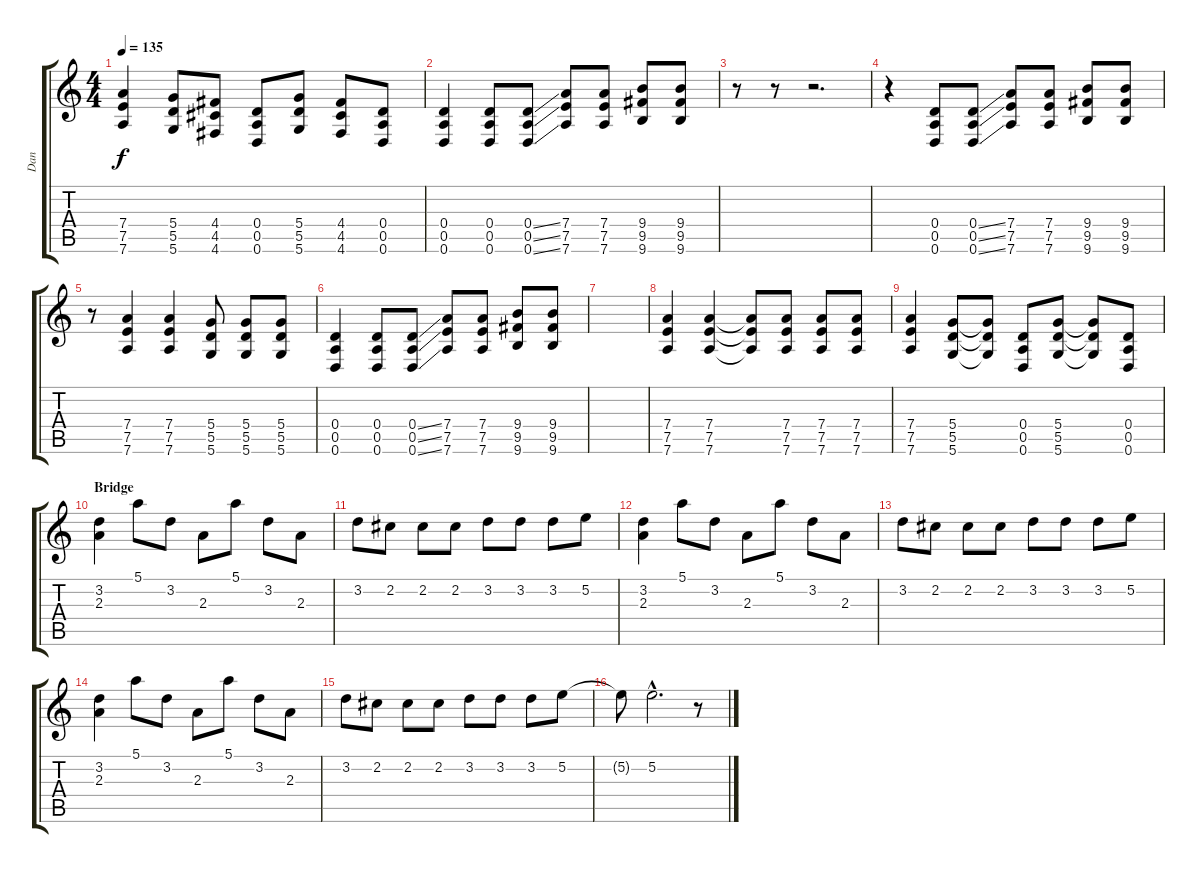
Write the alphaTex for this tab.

\track ("Dan" "Dan") {instrument distortionguitar}
\staff {score tabs}
\tuning (E4 B3 G3 D3 A2 D2) {hide}
\ts (4 4)
\tempo 135
\clef g2
\ks c
(7.4 7.5 7.6).4{dy f} (5.4 5.5 5.6).8 (4.4 4.5 4.6).8 (0.4 0.5 0.6).8 (5.4 5.5 5.6).8 (4.4 4.5 4.6).8 (0.4 0.5 0.6).8 |
(0.4 0.5 0.6).4 (0.4 0.5 0.6).8 (0.4{ss} 0.5{ss} 0.6{ss}).8 (7.4 7.5 7.6).8 (7.4 7.5 7.6).8 (9.4 9.5 9.6).8 (9.4 9.5 9.6).8 |
r.8 r.8 r.2{d} |
r.4 (0.4 0.5 0.6).8 (0.4{ss} 0.5{ss} 0.6{ss}).8 (7.4 7.5 7.6).8 (7.4 7.5 7.6).8 (9.4 9.5 9.6).8 (9.4 9.5 9.6).8 |
r.8 (7.4 7.5 7.6).4 (7.4 7.5 7.6).4 (5.4 5.5 5.6).8 (5.4 5.5 5.6).8 (5.4 5.5 5.6).8 |
(0.4 0.5 0.6).4 (0.4 0.5 0.6).8 (0.4{ss} 0.5{ss} 0.6{ss}).8 (7.4 7.5 7.6).8 (7.4 7.5 7.6).8 (9.4 9.5 9.6).8 (9.4 9.5 9.6).8 |
|
(7.4 7.5 7.6).4 (7.4 7.5 7.6).4 (7.4{t} 7.5{t} 7.6{t}).8 (7.4 7.5 7.6).8 (7.4 7.5 7.6).8 (7.4 7.5 7.6).8 |
(7.4 7.5 7.6).4 (5.4 5.5 5.6).8 (5.4{t} 5.5{t} 5.6{t}).8 (0.4 0.5 0.6).8 (5.4 5.5 5.6).8 (5.4{t} 5.5{t} 5.6{t}).8 (0.4 0.5 0.6).8 |
\section ("" "Bridge")
(3.2 2.3).4 5.1.8 3.2.8 2.3.8 5.1.8 3.2.8 2.3.8 |
3.2.8 2.2.8 2.2.8 2.2.8 3.2.8 3.2.8 3.2.8 5.2.8 |
(3.2 2.3).4 5.1.8 3.2.8 2.3.8 5.1.8 3.2.8 2.3.8 |
3.2.8 2.2.8 2.2.8 2.2.8 3.2.8 3.2.8 3.2.8 5.2.8 |
(3.2 2.3).4 5.1.8 3.2.8 2.3.8 5.1.8 3.2.8 2.3.8 |
3.2.8 2.2.8 2.2.8 2.2.8 3.2.8 3.2.8 3.2.8 5.2.8 |
5.2{t}.8 5.2{hac}.2{d} r.8
